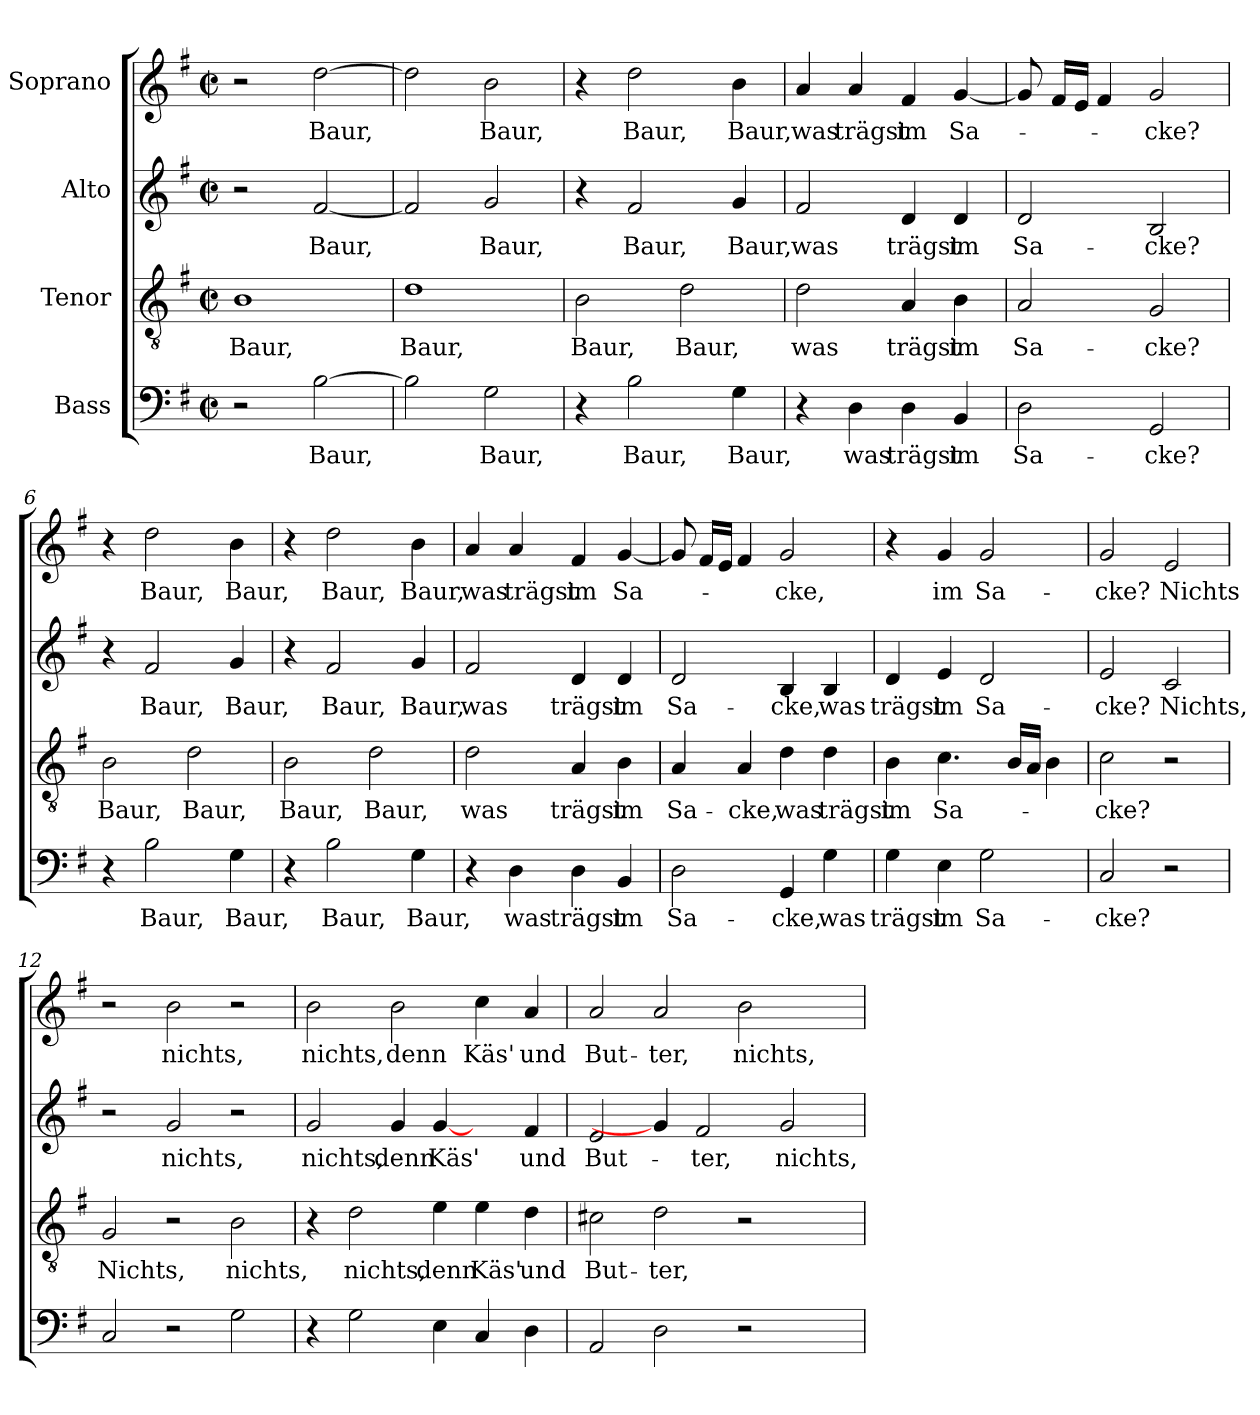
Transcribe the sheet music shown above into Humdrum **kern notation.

**kern	**text	**kern	**text	**kern	**text	**kern	**text
*part4	*part4	*part3	*part3	*part2	*part2	*part1	*part1
*staff4	*staff4	*staff3	*staff3	*staff2	*staff2	*staff1	*staff1
*I"Bass	*	*I"Tenor	*	*I"Alto	*	*I"Soprano	*
*clefF4	*	*clefGv2	*	*clefG2	*	*clefG2	*
*k[f#]	*	*k[f#]	*	*k[f#]	*	*k[f#]	*
*M2/2	*	*M2/2	*	*M2/2	*	*M2/2	*
*met(c|)	*	*met(c|)	*	*met(c|)	*	*met(c|)	*
*MM130	*	*MM130	*	*MM130	*	*MM130	*
=1	=1	=1	=1	=1	=1	=1	=1
2r	.	1B	Baur,	2r	.	2r	.
[2B\	Baur,	.	.	[2f#/	Baur,	[2dd\	Baur,
=2	=2	=2	=2	=2	=2	=2	=2
2B\]	.	1d	Baur,	2f#/]	.	2dd\]	.
2G\	Baur,	.	.	2g/	Baur,	2b\	Baur,
=3	=3	=3	=3	=3	=3	=3	=3
4r	.	2B\	Baur,	4r	.	4r	.
2B\	Baur,	.	.	2f#/	Baur,	2dd\	Baur,
.	.	2d\	Baur,	.	.	.	.
4G\	Baur,	.	.	4g/	Baur,	4b\	Baur,
=4	=4	=4	=4	=4	=4	=4	=4
4r	.	2d\	was	2f#/	was	4a/	was
4D\	was	.	.	.	.	4a/	trägst
4D\	trägst	4A/	trägst	4d/	trägst	4f#/	im
4BB/	im	4B\	im	4d/	im	[4g/	Sa-
=5	=5	=5	=5	=5	=5	=5	=5
2D\	Sa-	2A/	Sa-	2d/	Sa-	8g/]	.
.	.	.	.	.	.	16f#/LL	.
.	.	.	.	.	.	16e/JJ	.
.	.	.	.	.	.	4f#/	.
2GG/	-cke?	2G/	-cke?	2B/	-cke?	2g/	-cke?
=6	=6	=6	=6	=6	=6	=6	=6
4r	.	2B\	Baur,	4r	.	4r	.
2B\	Baur,	.	.	2f#/	Baur,	2dd\	Baur,
.	.	2d\	Baur,	.	.	.	.
4G\	Baur,	.	.	4g/	Baur,	4b\	Baur,
!!LO:LB:g=z
=7	=7	=7	=7	=7	=7	=7	=7
4r	.	2B\	Baur,	4r	.	4r	.
2B\	Baur,	.	.	2f#/	Baur,	2dd\	Baur,
.	.	2d\	Baur,	.	.	.	.
4G\	Baur,	.	.	4g/	Baur,	4b\	Baur,
=8	=8	=8	=8	=8	=8	=8	=8
4r	.	2d\	was	2f#/	was	4a/	was
4D\	was	.	.	.	.	4a/	trägst
4D\	trägst	4A/	trägst	4d/	trägst	4f#/	im
4BB/	im	4B\	im	4d/	im	[4g/	Sa-
=9	=9	=9	=9	=9	=9	=9	=9
2D\	Sa-	4A/	Sa-	2d/	Sa-	8g/]	.
.	.	.	.	.	.	16f#/LL	.
.	.	.	.	.	.	16e/JJ	.
.	.	4A/	-cke,	.	.	4f#/	.
4GG/	-cke,	4d\	was	4B/	-cke,	2g/	-cke,
4G\	was	4d\	trägst	4B/	was	.	.
=10	=10	=10	=10	=10	=10	=10	=10
4G\	trägst	4B\	im	4d/	trägst	4r	.
4E\	im	4.c\	Sa-	4e/	im	4g/	im
2G\	Sa-	.	.	2d/	Sa-	2g/	Sa-
.	.	16B/LL	.	.	.	.	.
.	.	16A/JJ	.	.	.	.	.
.	.	4B\	.	.	.	.	.
=11	=11	=11	=11	=11	=11	=11	=11
2C/	-cke?	2c\	-cke?	2e/	-cke?	2g/	-cke?
2r	.	2r	.	2c/	Nichts,	2e/	Nichts
!!LO:LB:g=z
=12	=12	=12	=12	=12	=12	=12	=12
2C/	.	2G/	Nichts,	2r	.	2r	.
2r	.	2r	.	2g/	nichts,	2b\	nichts,
2G\	.	2B\	nichts,	2r	.	2r	.
=13	=13	=13	=13	=13	=13	=13	=13
4r	.	4r	.	2g/	nichts,	2b\	nichts,
2G\	.	2d\	nichts,	.	.	.	.
.	.	.	.	4g/	denn	2b\	denn
4E\	.	4e\	denn	[4g/	Käs'	.	.
4C/	.	4e\	Käs'	4ryy	.	4cc\	Käs'
4D\	.	4d\	und	4f#/	und	4a/	und
=14	=14	=14	=14	=14	=14	=14	=14
2AA/	.	2c#X\	But-	2e/	But-	2a/	But-
2D\	.	2d\	-ter,	4g/]	.	2a/	-ter,
.	.	.	.	2f#/	-ter,	.	.
2r	.	2r	.	.	.	2b\	nichts,
.	.	.	.	2g/	nichts,	.	.
4ryy	.	4ryy	.	.	.	4ryy	.
=	=	=	=	=	=	=	=
*-	*-	*-	*-	*-	*-	*-	*-
